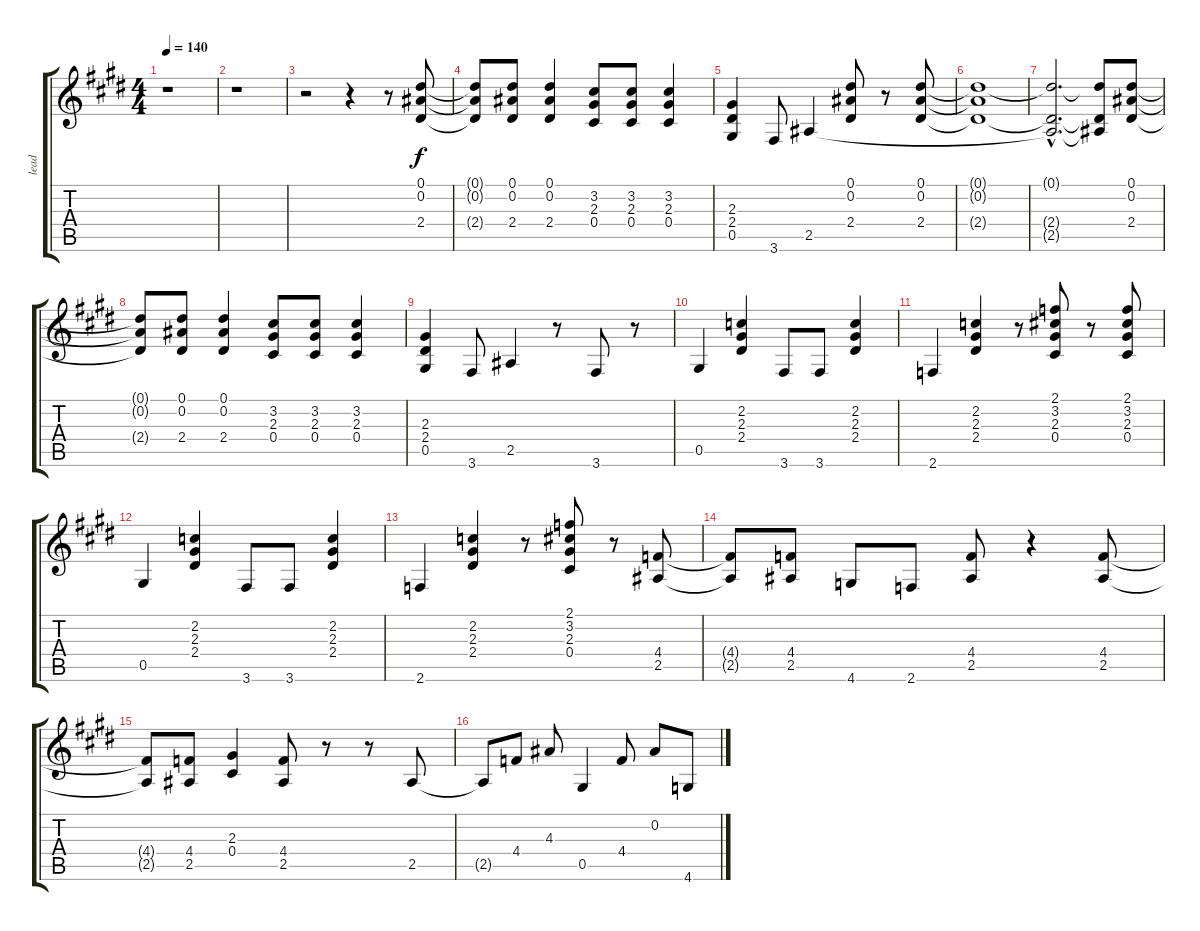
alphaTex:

\track ("lead" "lead") {instrument overdrivenguitar}
\staff {score tabs}
\tuning (Eb4 Bb3 Gb3 Db3 Ab2 Eb2) {hide}
\ts (4 4)
\tempo 140
\clef g2
\ks e
r.1{dy f instrument overdrivenguitar} |
r.1 |
r.2 r.4 r.8 (0.1 0.2 2.4).8 |
(0.1{t} 0.2{t} 2.4{t}).8 (0.1 0.2 2.4).8 (0.1 0.2 2.4).4 (3.2 2.3 0.4).8 (3.2 2.3 0.4).8 (3.2 2.3 0.4).4 |
(2.3 2.4 0.5).4 3.6.8 2.5.4 (0.1 0.2 2.4).8 r.8 (0.1 0.2 2.4).8 |
(0.1{t} 0.2{t} 2.4{t}).1 |
(0.1{hac t} 2.4{hac t} 2.5{hac t}).2{d} (0.1{t} 2.4{t} 2.5{t}).8 (0.1 0.2 2.4).8 |
(0.1{t} 0.2{t} 2.4{t}).8 (0.1 0.2 2.4).8 (0.1 0.2 2.4).4 (3.2 2.3 0.4).8 (3.2 2.3 0.4).8 (3.2 2.3 0.4).4 |
(2.3 2.4 0.5).4 3.6.8 2.5.4 r.8 3.6.8 r.8 |
0.5.4 (2.2 2.3 2.4).4 3.6.8 3.6.8 (2.2 2.3 2.4).4 |
2.6.4 (2.2 2.3 2.4).4 r.8 (2.1 3.2 2.3 0.4).8 r.8 (2.1 3.2 2.3 0.4).8 |
0.5.4 (2.2 2.3 2.4).4 3.6.8 3.6.8 (2.2 2.3 2.4).4 |
2.6.4 (2.2 2.3 2.4).4 r.8 (2.1 3.2 2.3 0.4).8 r.8 (4.4 2.5).8 |
(4.4{t} 2.5{t}).8 (4.4 2.5).8 4.6.8 2.6.8 (4.4 2.5).8 r.4 (4.4 2.5).8 |
(4.4{t} 2.5{t}).8 (4.4 2.5).8 (2.3 0.4).4 (4.4 2.5).8 r.8 r.8 2.5.8 |
2.5{t}.8 4.4.8 4.3.8 0.5.4 4.4.8 0.2.8 4.6.8
